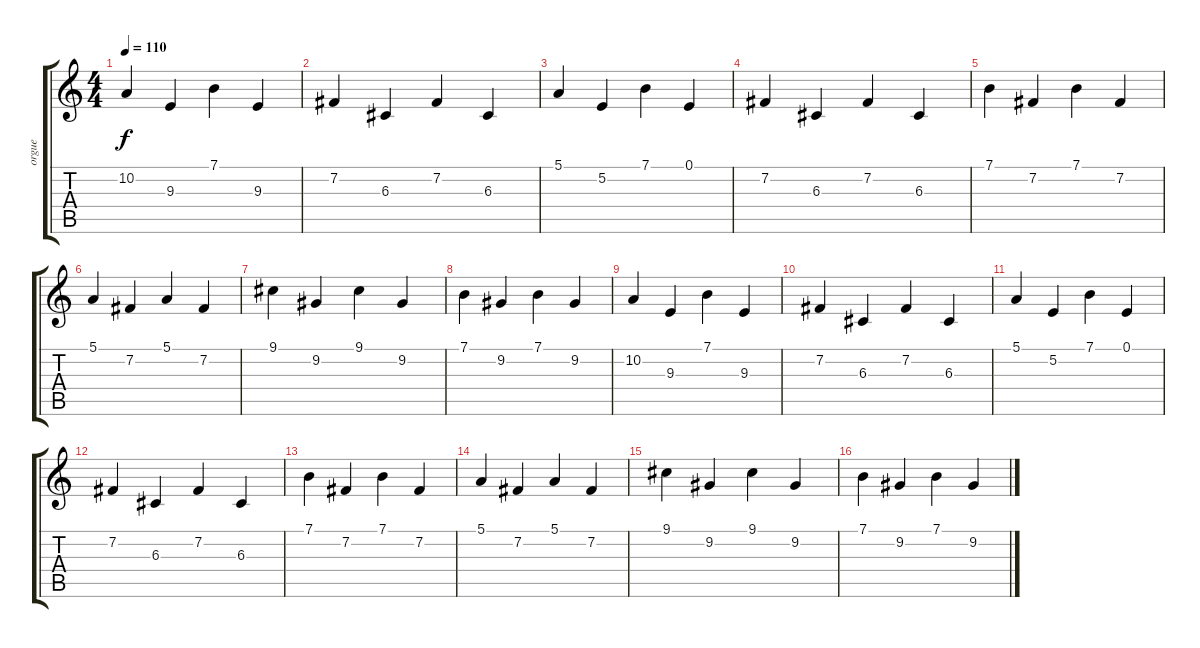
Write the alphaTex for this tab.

\track ("orgue" "orgue") {instrument drawbarorgan}
\staff {score tabs}
\tuning (E4 B3 G3 D3 A2 E2) {hide}
\ts (4 4)
\tempo 110
\clef g2
\ks c
10.2.4{dy f} 9.3.4 7.1.4 9.3.4 |
7.2.4 6.3.4 7.2.4 6.3.4 |
5.1.4 5.2.4 7.1.4 0.1.4 |
7.2.4 6.3.4 7.2.4 6.3.4 |
7.1.4 7.2.4 7.1.4 7.2.4 |
5.1.4 7.2.4 5.1.4 7.2.4 |
9.1.4 9.2.4 9.1.4 9.2.4 |
7.1.4 9.2.4 7.1.4 9.2.4 |
10.2.4 9.3.4 7.1.4 9.3.4 |
7.2.4 6.3.4 7.2.4 6.3.4 |
5.1.4 5.2.4 7.1.4 0.1.4 |
7.2.4 6.3.4 7.2.4 6.3.4 |
7.1.4 7.2.4 7.1.4 7.2.4 |
5.1.4 7.2.4 5.1.4 7.2.4 |
9.1.4 9.2.4 9.1.4 9.2.4 |
7.1.4 9.2.4 7.1.4 9.2.4
